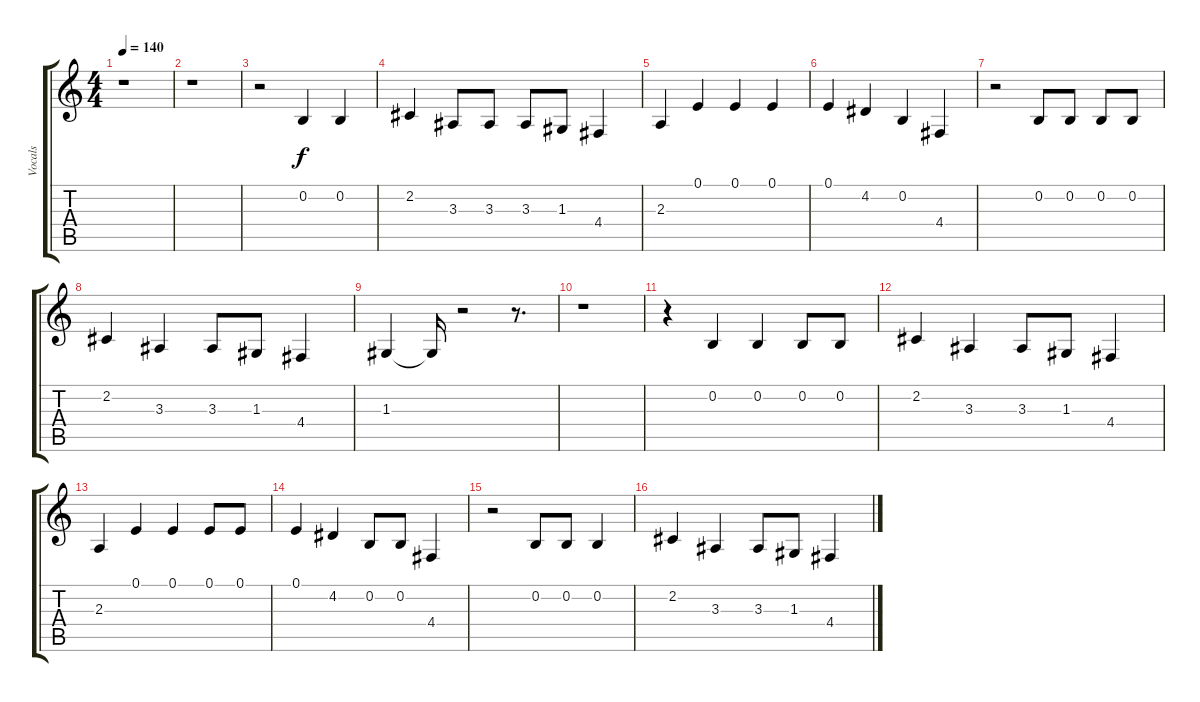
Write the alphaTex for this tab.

\track ("Vocals" "Vocals") {instrument panflute}
\staff {score tabs}
\tuning (E4 B3 G3 D3 A2 E2) {hide}
\ts (4 4)
\tempo 140
\clef g2
\ks c
r.1{dy f} |
r.1 |
r.2 0.2.4 0.2.4 |
2.2.4 3.3.8 3.3.8 3.3.8 1.3.8 4.4.4 |
2.3.4 0.1.4 0.1.4 0.1.4 |
0.1.4 4.2.4 0.2.4 4.4.4 |
r.2 0.2.8 0.2.8 0.2.8 0.2.8 |
2.2.4 3.3.4 3.3.8 1.3.8 4.4.4 |
1.3.4 1.3{t}.16 r.2 r.8{d} |
r.1 |
r.4 0.2.4 0.2.4 0.2.8 0.2.8 |
2.2.4 3.3.4 3.3.8 1.3.8 4.4.4 |
2.3.4 0.1.4 0.1.4 0.1.8 0.1.8 |
0.1.4 4.2.4 0.2.8 0.2.8 4.4.4 |
r.2 0.2.8 0.2.8 0.2.4 |
2.2.4 3.3.4 3.3.8 1.3.8 4.4.4
